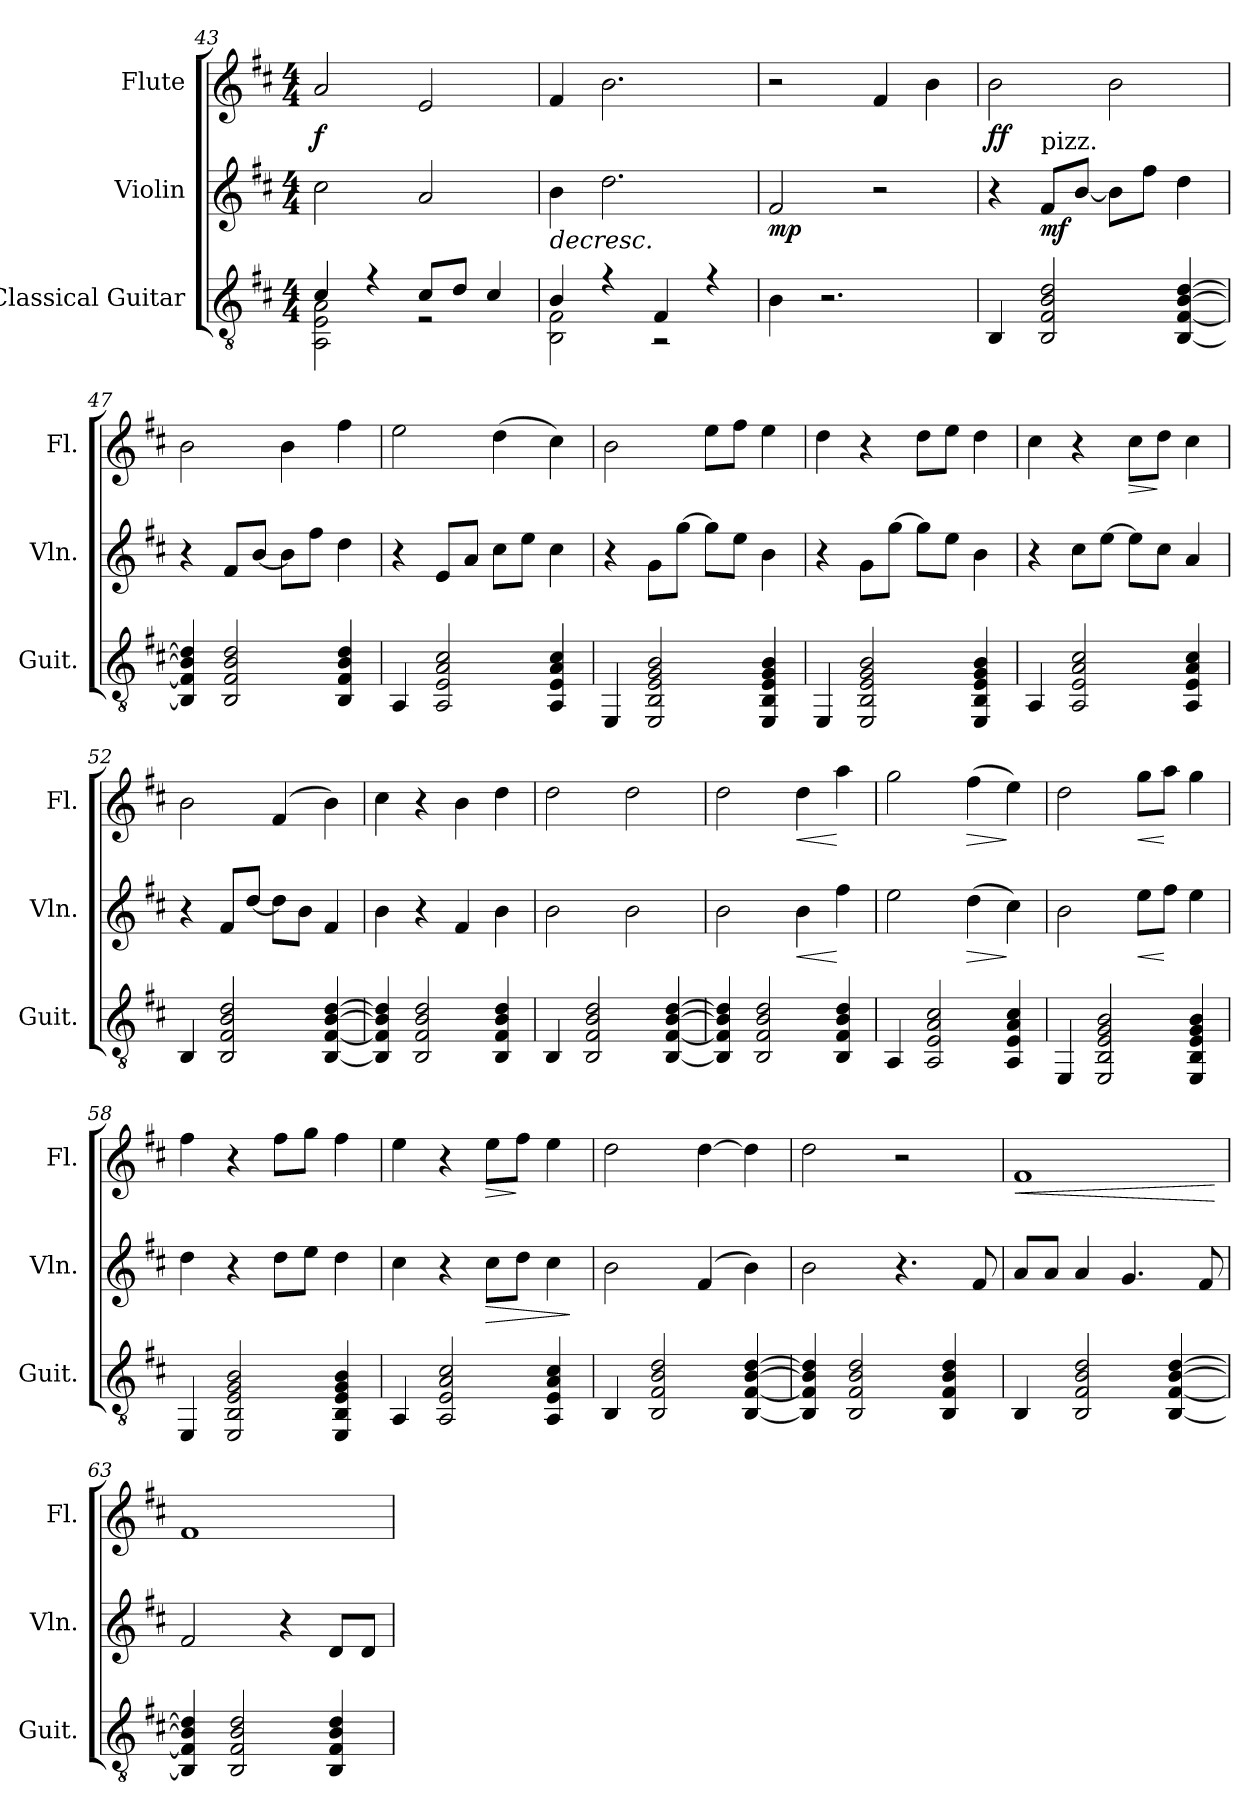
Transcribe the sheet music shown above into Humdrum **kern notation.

**kern	**kern	**dynam	**kern	**dynam
*part3	*part2	*part2	*part1	*part1
*staff3	*staff2	*staff2	*staff1	*staff1
*I"Classical Guitar	*I"Violin	*	*I"Flute	*
*I'Guit.	*I'Vln.	*	*I'Fl.	*
*clefGv2	*clefG2	*	*clefG2	*
*k[f#c#]	*k[f#c#]	*	*k[f#c#]	*
*M4/4	*M4/4	*	*M4/4	*
=43	=43	=43	=43	=43
*^	*	*	*	*
4c#	2AA 2E 2A	2cc#	.	2a	f
4r	.	.	.	.	.
8c#L	2r	2a	.	2e	.
8dJ	.	.	.	.	.
4c#	.	.	.	.	.
=44	=44	=44	=44	=44	=44
!	!	!	!LO:HP:b	!	!
4B	2BB 2F#	4b	>	4f#	.
4r	.	2.dd	.	2.b	.
4F#	2r	.	.	.	.
4r	.	.	.	.	.
*v	*v	*	*	*	*
!!LO:LB:g=z
=45	=45	=45	=45	=45
4B	2f#	mp	2r	.
2.r	.	.	.	.
.	2r	]	4f#	.
.	.	.	4b	.
=46	=46	=46	=46	=46
4BB	4r	.	2b	ff
!	!LO:TX:t=pizz.	!	!	!
2BB 2F# 2B 2d	8f#L	mf	.	.
.	[8bJ	.	.	.
.	8bL]	.	2b	.
.	8ff#J	.	.	.
[4BB [4F# [4B [4d	4dd	.	.	.
=47	=47	=47	=47	=47
4BB] 4F#] 4B] 4d]	4r	.	2b	.
2BB 2F# 2B 2d	8f#L	.	.	.
.	[8bJ	.	.	.
.	8bL]	.	4b	.
.	8ff#J	.	.	.
4BB 4F# 4B 4d	4dd	.	4ff#	.
=48	=48	=48	=48	=48
4AA	4r	.	2ee	.
2AA 2E 2A 2c#	8eL	.	.	.
.	8aJ	.	.	.
.	8cc#L	.	(4dd	.
.	8eeJ	.	.	.
4AA 4E 4A 4c#	4cc#	.	4cc#)	.
=49	=49	=49	=49	=49
4EE	4r	.	2b	.
2EE 2BB 2E 2G 2B	8gL	.	.	.
.	[8ggJ	.	.	.
.	8ggL]	.	8eeL	.
.	8eeJ	.	8ff#J	.
4EE 4BB 4E 4G 4B	4b	.	4ee	.
=50	=50	=50	=50	=50
4EE	4r	.	4dd	.
2EE 2BB 2E 2G 2B	8gL	.	4r	.
.	[8ggJ	.	.	.
.	8ggL]	.	8ddL	.
.	8eeJ	.	8eeJ	.
4EE 4BB 4E 4G 4B	4b	.	4dd	.
!!LO:PB:g=z
=51	=51	=51	=51	=51
4AA	4r	.	4cc#	.
2AA 2E 2A 2c#	8cc#L	.	4r	.
.	[8eeJ	.	.	.
!	!	!	!	!LO:HP:b
.	8eeL]	.	8cc#L	>
.	8cc#J	.	8ddJ	]
4AA 4E 4A 4c#	4a	.	4cc#	.
=52	=52	=52	=52	=52
4BB	4r	.	2b	.
2BB 2F# 2B 2d	8f#L	.	.	.
.	[8ddJ	.	.	.
.	8ddL]	.	(4f#	.
.	8bJ	.	.	.
[4BB [4F# [4B [4d	4f#	.	4b)	.
=53	=53	=53	=53	=53
4BB] 4F#] 4B] 4d]	4b	.	4cc#	.
2BB 2F# 2B 2d	4r	.	4r	.
.	4f#	.	4b	.
4BB 4F# 4B 4d	4b	.	4dd	.
=54	=54	=54	=54	=54
4BB	2b	.	2dd	.
2BB 2F# 2B 2d	.	.	.	.
.	2b	.	2dd	.
[4BB [4F# [4B [4d	.	.	.	.
=55	=55	=55	=55	=55
4BB] 4F#] 4B] 4d]	2b	.	2dd	.
2BB 2F# 2B 2d	.	.	.	.
!	!	!LO:HP:b	!	!LO:HP:b
.	4b	<	4dd	<
4BB 4F# 4B 4d	4ff#	[	4aa	[
=56	=56	=56	=56	=56
4AA	2ee	.	2gg	.
2AA 2E 2A 2c#	.	.	.	.
!	!	!LO:HP:b	!	!LO:HP:b
.	(4dd	>	(4ff#	>
4AA 4E 4A 4c#	4cc#)	]	4ee)	]
=57	=57	=57	=57	=57
4EE	2b	.	2dd	.
2EE 2BB 2E 2G 2B	.	.	.	.
!	!	!LO:HP:b	!	!LO:HP:b
.	8eeL	<	8ggL	<
.	8ff#J	[	8aaJ	[
4EE 4BB 4E 4G 4B	4ee	.	4gg	.
!!LO:LB:g=z
=58	=58	=58	=58	=58
4EE	4dd	.	4ff#	.
2EE 2BB 2E 2G 2B	4r	.	4r	.
.	8ddL	.	8ff#L	.
.	8eeJ	.	8ggJ	.
4EE 4BB 4E 4G 4B	4dd	.	4ff#	.
=59	=59	=59	=59	=59
4AA	4cc#	.	4ee	.
2AA 2E 2A 2c#	4r	.	4r	.
!	!	!LO:HP:b	!	!LO:HP:b
.	8cc#L	>	8eeL	>
.	8ddJ	.	8ff#J	]
4AA 4E 4A 4c#	4cc#	.	4ee	.
.	.	]	.	.
=60	=60	=60	=60	=60
4BB	2b	.	2dd	.
2BB 2F# 2B 2d	.	.	.	.
.	(4f#	.	[4dd	.
[4BB [4F# [4B [4d	4b)	.	4dd]	.
=61	=61	=61	=61	=61
4BB] 4F#] 4B] 4d]	2b	.	2dd	.
2BB 2F# 2B 2d	.	.	.	.
.	4.r	.	2r	.
4BB 4F# 4B 4d	.	.	.	.
.	8f#	.	.	.
=62	=62	=62	=62	=62
!	!	!	!	!LO:HP:b
4BB	8aL	.	1f#	<
.	8aJ	.	.	.
2BB 2F# 2B 2d	4a	.	.	.
.	4.g	.	.	.
[4BB [4F# [4B [4d	.	.	.	.
.	8f#	.	.	.
.	.	.	.	[
=63	=63	=63	=63	=63
4BB] 4F#] 4B] 4d]	2f#	.	1f#	.
2BB 2F# 2B 2d	.	.	.	.
.	4r	.	.	.
4BB 4F# 4B 4d	8dL	.	.	.
.	8dJ	.	.	.
=	=	=	=	=
*-	*-	*-	*-	*-
